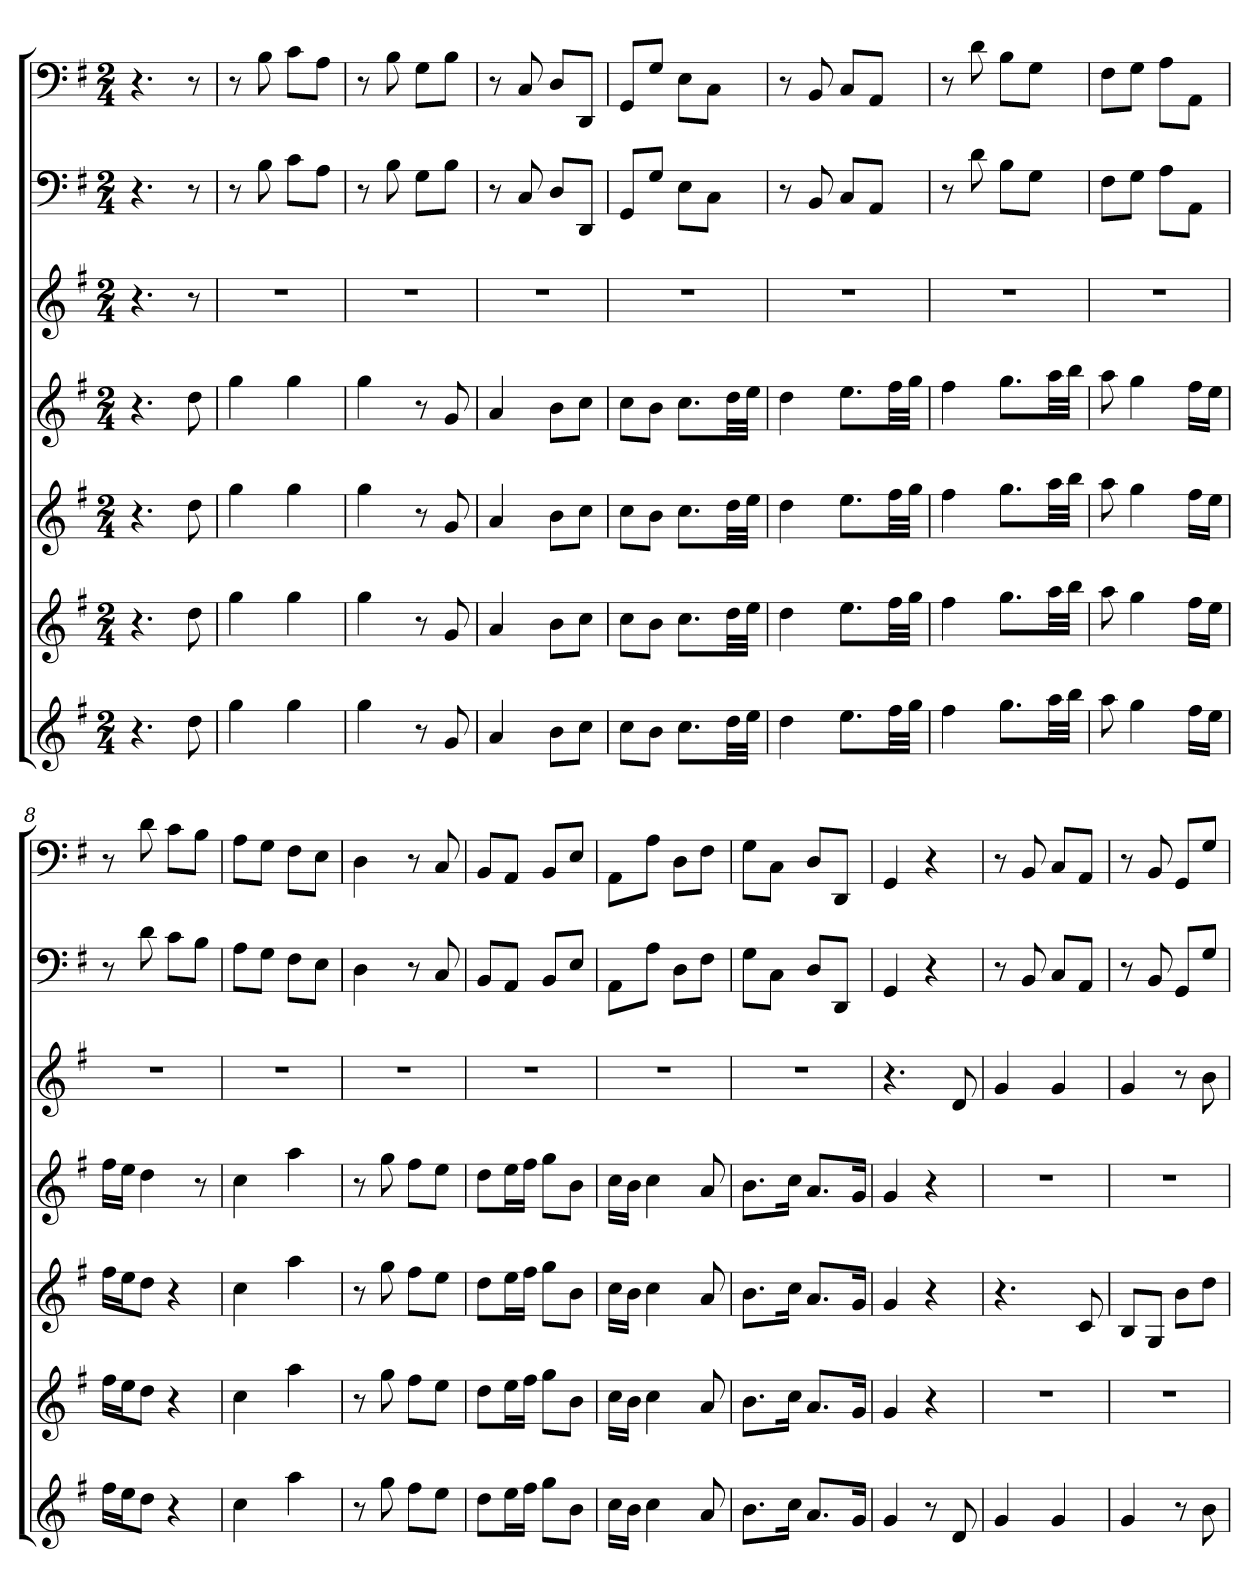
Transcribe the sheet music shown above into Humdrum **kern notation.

**kern	**kern	**kern	**kern	**kern	**kern	**kern
*part7	*part6	*part5	*part4	*part3	*part2	*part1
*staff7	*staff6	*staff5	*staff4	*staff3	*staff2	*staff1
*	*	*	*	*	*clefF4	*clefF4
*k[f#]	*k[f#]	*k[f#]	*k[f#]	*k[f#]	*k[f#]	*k[f#]
*G:	*G:	*G:	*G:	*G:	*G:	*G:
*M2/4	*M2/4	*M2/4	*M2/4	*M2/4	*M2/4	*M2/4
=	=	=	=	=	=	=
4.r	4.r	4.r	4.r	4.r	4.r	4.r
8dd	8dd	8dd	8dd	8r	8r	8r
=1	=1	=1	=1	=1	=1	=1
4gg	4gg	4gg	4gg	2r	8r	8r
.	.	.	.	.	8B	8B
4gg	4gg	4gg	4gg	.	8c\L	8c\L
.	.	.	.	.	8A\J	8A\J
=2	=2	=2	=2	=2	=2	=2
4gg	4gg	4gg	4gg	2r	8r	8r
.	.	.	.	.	8B	8B
8r	8r	8r	8r	.	8G\L	8G\L
8g	8g	8g	8g	.	8B\J	8B\J
=3	=3	=3	=3	=3	=3	=3
4a	4a	4a	4a	2r	8r	8r
.	.	.	.	.	8C	8C
8bL	8bL	8bL	8bL	.	8D/L	8D/L
8ccJ	8ccJ	8ccJ	8ccJ	.	8DD/J	8DD/J
=4	=4	=4	=4	=4	=4	=4
8ccL	8ccL	8ccL	8ccL	2r	8GG/L	8GG/L
8bJ	8bJ	8bJ	8bJ	.	8G/J	8G/J
8.ccL	8.ccL	8.ccL	8.ccL	.	8E\L	8E\L
.	.	.	.	.	8C\J	8C\J
32ddLL	32ddLL	32ddLL	32ddLL	.	.	.
32eeJJJ	32eeJJJ	32eeJJJ	32eeJJJ	.	.	.
=5	=5	=5	=5	=5	=5	=5
4dd	4dd	4dd	4dd	2r	8r	8r
.	.	.	.	.	8BB	8BB
8.eeL	8.eeL	8.eeL	8.eeL	.	8C/L	8C/L
.	.	.	.	.	8AA/J	8AA/J
32ff#LL	32ff#LL	32ff#LL	32ff#LL	.	.	.
32ggJJJ	32ggJJJ	32ggJJJ	32ggJJJ	.	.	.
=6	=6	=6	=6	=6	=6	=6
4ff#	4ff#	4ff#	4ff#	2r	8r	8r
.	.	.	.	.	8d	8d
8.ggL	8.ggL	8.ggL	8.ggL	.	8B\L	8B\L
.	.	.	.	.	8G\J	8G\J
32aaLL	32aaLL	32aaLL	32aaLL	.	.	.
32bbJJJ	32bbJJJ	32bbJJJ	32bbJJJ	.	.	.
=7	=7	=7	=7	=7	=7	=7
8aa	8aa	8aa	8aa	2r	8F#\L	8F#\L
4gg	4gg	4gg	4gg	.	8G\J	8G\J
.	.	.	.	.	8A\L	8A\L
16ff#LL	16ff#LL	16ff#LL	16ff#LL	.	8AA\J	8AA\J
16eeJJ	16eeJJ	16eeJJ	16eeJJ	.	.	.
=8	=8	=8	=8	=8	=8	=8
16ff#LL	16ff#LL	16ff#LL	16ff#LL	2r	8r	8r
16eeJ	16eeJ	16eeJ	16eeJJ	.	.	.
8ddJ	8ddJ	8ddJ	4dd	.	8d	8d
4r	4r	4r	.	.	8c\L	8c\L
.	.	.	8r	.	8B\J	8B\J
=9	=9	=9	=9	=9	=9	=9
4cc	4cc	4cc	4cc	2r	8A\L	8A\L
.	.	.	.	.	8G\J	8G\J
4aa	4aa	4aa	4aa	.	8F#\L	8F#\L
.	.	.	.	.	8E\J	8E\J
=10	=10	=10	=10	=10	=10	=10
8r	8r	8r	8r	2r	4D	4D
8gg	8gg	8gg	8gg	.	.	.
8ff#L	8ff#L	8ff#L	8ff#L	.	8r	8r
8eeJ	8eeJ	8eeJ	8eeJ	.	8C	8C
=11	=11	=11	=11	=11	=11	=11
8ddL	8ddL	8ddL	8ddL	2r	8BB/L	8BB/L
16eeL	16eeL	16eeL	16eeL	.	8AA/J	8AA/J
16ff#JJ	16ff#JJ	16ff#JJ	16ff#JJ	.	.	.
8ggL	8ggL	8ggL	8ggL	.	8BB/L	8BB/L
8bJ	8bJ	8bJ	8bJ	.	8E/J	8E/J
=12	=12	=12	=12	=12	=12	=12
16ccLL	16ccLL	16ccLL	16ccLL	2r	8AA\L	8AA\L
16bJJ	16bJJ	16bJJ	16bJJ	.	.	.
4cc	4cc	4cc	4cc	.	8A\J	8A\J
.	.	.	.	.	8D\L	8D\L
8a	8a	8a	8a	.	8F#\J	8F#\J
=13	=13	=13	=13	=13	=13	=13
8.bL	8.bL	8.bL	8.bL	2r	8G\L	8G\L
.	.	.	.	.	8C\J	8C\J
16ccJk	16ccJk	16ccJk	16ccJk	.	.	.
8.aL	8.aL	8.aL	8.aL	.	8D/L	8D/L
.	.	.	.	.	8DD/J	8DD/J
16gJk	16gJk	16gJk	16gJk	.	.	.
=14	=14	=14	=14	=14	=14	=14
4g	4g	4g	4g	4.r	4GG	4GG
8r	4r	4r	4r	.	4r	4r
8d	.	.	.	8d	.	.
=15	=15	=15	=15	=15	=15	=15
4g	2r	4.r	2r	4g	8r	8r
.	.	.	.	.	8BB	8BB
4g	.	.	.	4g	8C/L	8C/L
.	.	8c	.	.	8AA/J	8AA/J
=16	=16	=16	=16	=16	=16	=16
4g	2r	8BL	2r	4g	8r	8r
.	.	8GJ	.	.	8BB	8BB
8r	.	8bL	.	8r	8GG/L	8GG/L
8b	.	8ddJ	.	8b	8G/J	8G/J
=	=	=	=	=	=	=
*-	*-	*-	*-	*-	*-	*-
